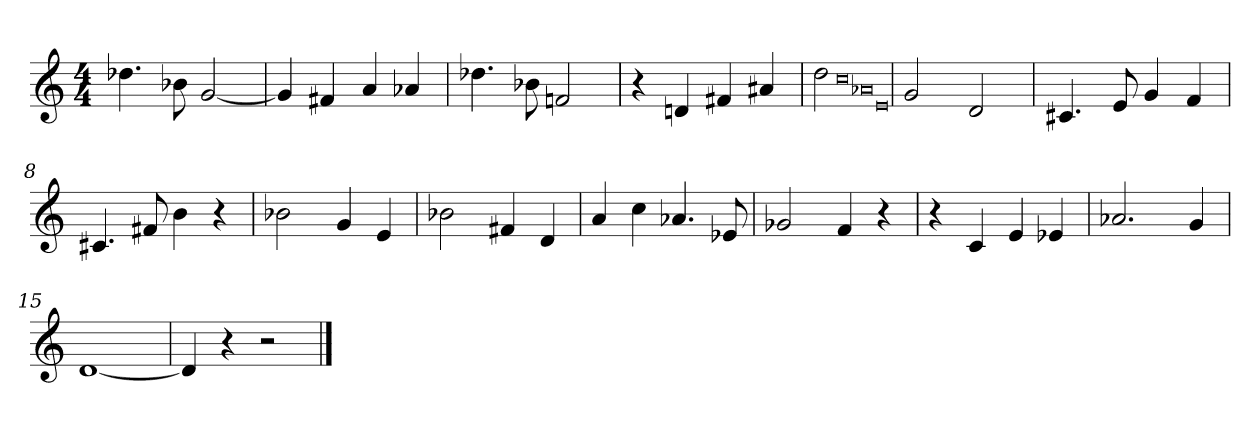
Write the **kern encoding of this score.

**kern
*part1
*staff1
*clefG2
*k[]
*C:
*M4/4
=1
4.dd-X\
8b-X\
[2g/
=2
4g/]
4f#X/
4a/
4a-X/
=3
4.dd-X\
8b-X\
2fn/
=4
4r
4dn/
4f#X/
4a#X/
=5
2dd\
0qcc\
0qa-X/
0qe/
=6
2g/
2d/
=7
4.c#X/
8e/
4g/
4f/
=8
4.c#X/
8f#X/
4b\
4r
=9
2b-X\
4g/
4e/
=10
2b-X\
4f#X/
4d/
=11
4a/
4cc\
4.a-X/
8e-X/
=12
2g-X/
4f/
4r
=13
4r
4c/
4e/
4e-X/
=14
2.a-X/
4g/
=15
[1d
=16
4d/]
4r
2r
==
*-
